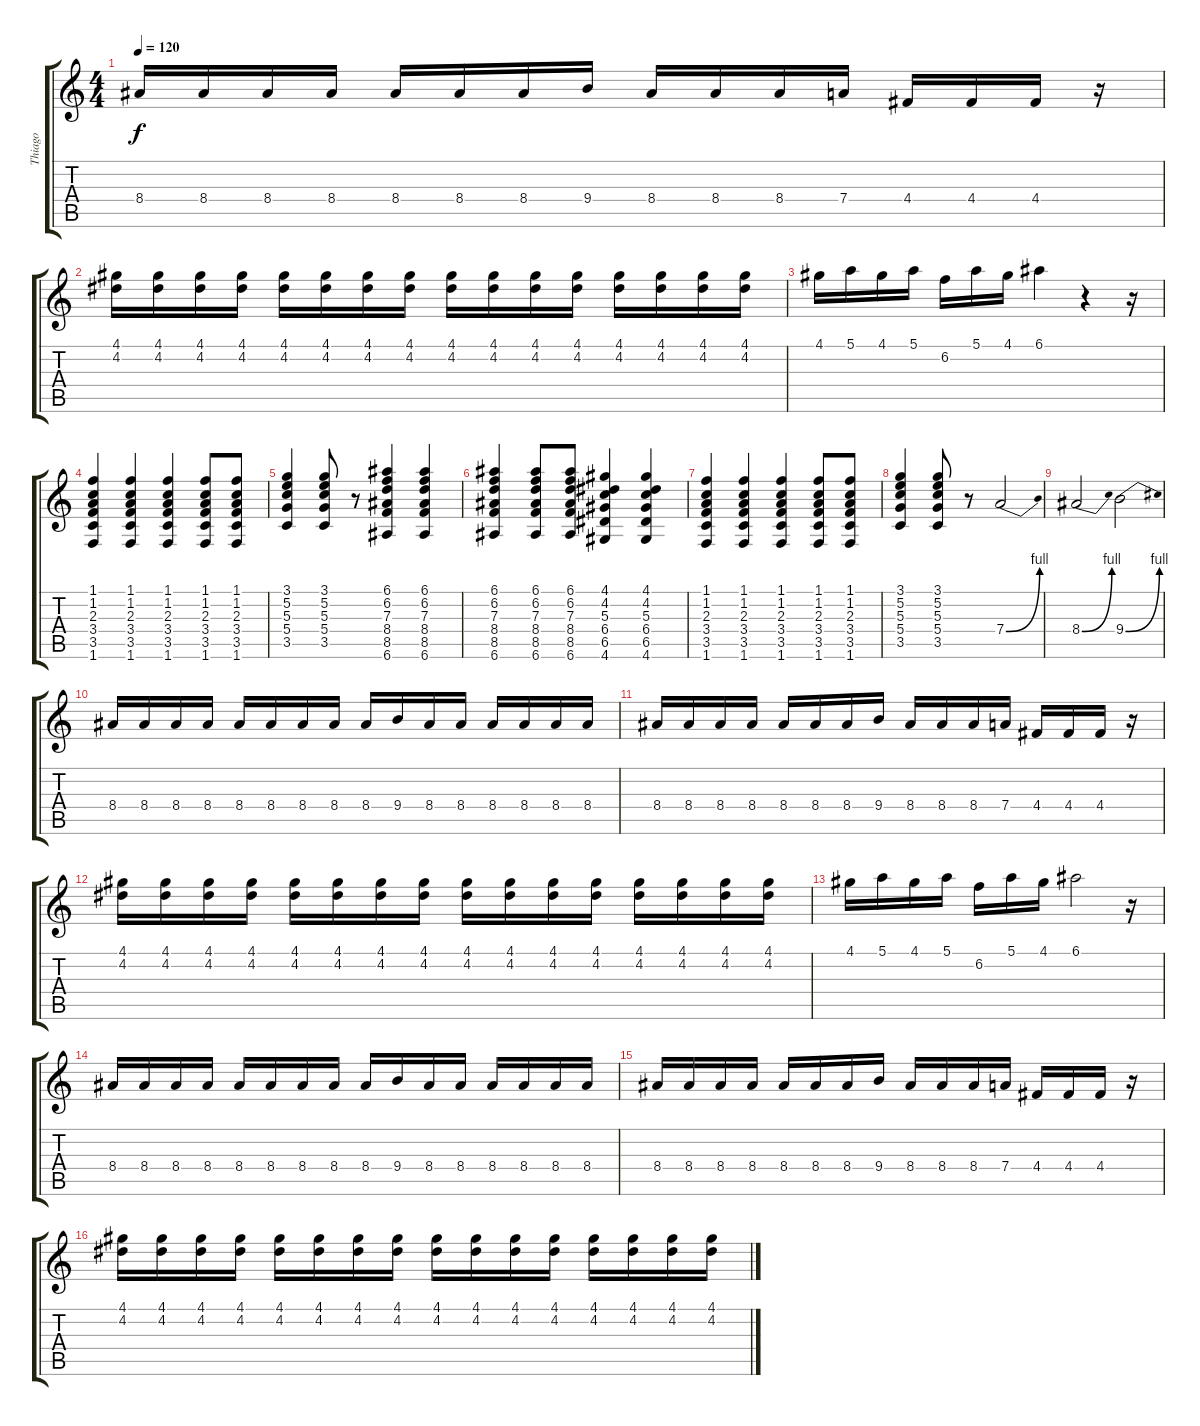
\track ("Thiago" "Thiago") {instrument overdrivenguitar}
\staff {score tabs}
\tuning (E4 B3 G3 D3 A2 E2) {hide}
\ts (4 4)
\tempo 120
\clef g2
\ks c
8.4.16{dy f} 8.4.16 8.4.16 8.4.16 8.4.16 8.4.16 8.4.16 9.4.16 8.4.16 8.4.16 8.4.16 7.4.16 4.4.16 4.4.16 4.4.16 r.16 |
(4.1 4.2).16 (4.1 4.2).16 (4.1 4.2).16 (4.1 4.2).16 (4.1 4.2).16 (4.1 4.2).16 (4.1 4.2).16 (4.1 4.2).16 (4.1 4.2).16 (4.1 4.2).16 (4.1 4.2).16 (4.1 4.2).16 (4.1 4.2).16 (4.1 4.2).16 (4.1 4.2).16 (4.1 4.2).16 |
4.1.16 5.1.16 4.1.16 5.1.16 6.2.16 5.1.16 4.1.16 6.1.4 r.4 r.16 |
(1.1 1.2 2.3 3.4 3.5 1.6).4 (1.1 1.2 2.3 3.4 3.5 1.6).4 (1.1 1.2 2.3 3.4 3.5 1.6).4 (1.1 1.2 2.3 3.4 3.5 1.6).8 (1.1 1.2 2.3 3.4 3.5 1.6).8 |
(3.1 5.2 5.3 5.4 3.5).4 (3.1 5.2 5.3 5.4 3.5).8 r.8 (6.1 6.2 7.3 8.4 8.5 6.6).4 (6.1 6.2 7.3 8.4 8.5 6.6).4 |
(6.1 6.2 7.3 8.4 8.5 6.6).4 (6.1 6.2 7.3 8.4 8.5 6.6).8 (6.1 6.2 7.3 8.4 8.5 6.6).8 (4.1 4.2 5.3 6.4 6.5 4.6).4 (4.1 4.2 5.3 6.4 6.5 4.6).4 |
(1.1 1.2 2.3 3.4 3.5 1.6).4 (1.1 1.2 2.3 3.4 3.5 1.6).4 (1.1 1.2 2.3 3.4 3.5 1.6).4 (1.1 1.2 2.3 3.4 3.5 1.6).8 (1.1 1.2 2.3 3.4 3.5 1.6).8 |
(3.1 5.2 5.3 5.4 3.5).4 (3.1 5.2 5.3 5.4 3.5).8 r.8 7.4{be (bend 0 0 60 4)}.2 |
8.4{be (bend 0 0 60 4)}.2 9.4{be (bend 0 0 60 4)}.2 |
8.4.16 8.4.16 8.4.16 8.4.16 8.4.16 8.4.16 8.4.16 8.4.16 8.4.16 9.4.16 8.4.16 8.4.16 8.4.16 8.4.16 8.4.16 8.4.16 |
8.4.16 8.4.16 8.4.16 8.4.16 8.4.16 8.4.16 8.4.16 9.4.16 8.4.16 8.4.16 8.4.16 7.4.16 4.4.16 4.4.16 4.4.16 r.16 |
(4.1 4.2).16 (4.1 4.2).16 (4.1 4.2).16 (4.1 4.2).16 (4.1 4.2).16 (4.1 4.2).16 (4.1 4.2).16 (4.1 4.2).16 (4.1 4.2).16 (4.1 4.2).16 (4.1 4.2).16 (4.1 4.2).16 (4.1 4.2).16 (4.1 4.2).16 (4.1 4.2).16 (4.1 4.2).16 |
4.1.16 5.1.16 4.1.16 5.1.16 6.2.16 5.1.16 4.1.16 6.1.2 r.16 |
8.4.16 8.4.16 8.4.16 8.4.16 8.4.16 8.4.16 8.4.16 8.4.16 8.4.16 9.4.16 8.4.16 8.4.16 8.4.16 8.4.16 8.4.16 8.4.16 |
8.4.16 8.4.16 8.4.16 8.4.16 8.4.16 8.4.16 8.4.16 9.4.16 8.4.16 8.4.16 8.4.16 7.4.16 4.4.16 4.4.16 4.4.16 r.16 |
(4.1 4.2).16 (4.1 4.2).16 (4.1 4.2).16 (4.1 4.2).16 (4.1 4.2).16 (4.1 4.2).16 (4.1 4.2).16 (4.1 4.2).16 (4.1 4.2).16 (4.1 4.2).16 (4.1 4.2).16 (4.1 4.2).16 (4.1 4.2).16 (4.1 4.2).16 (4.1 4.2).16 (4.1 4.2).16
